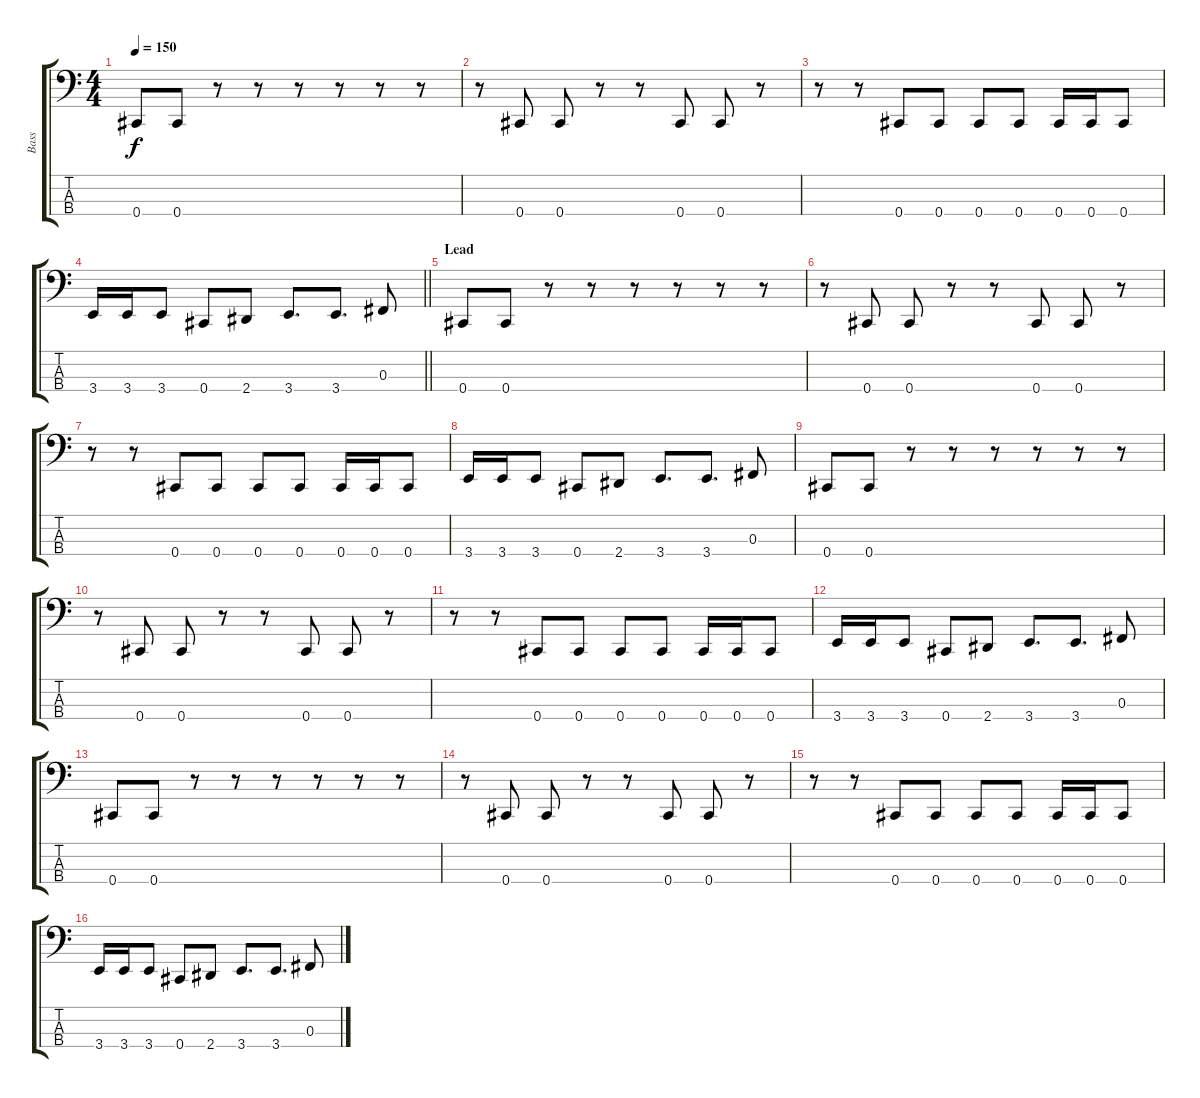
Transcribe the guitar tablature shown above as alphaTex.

\track ("Bass" "Bass") {instrument electricbasspick}
\staff {score tabs}
\tuning (E2 B1 Gb1 Db1) {hide}
\ts (4 4)
\tempo 150
\clef f4
\ks c
0.4.8{dy f} 0.4.8 r.8 r.8 r.8 r.8 r.8 r.8 |
r.8 0.4.8 0.4.8 r.8 r.8 0.4.8 0.4.8 r.8 |
r.8 r.8 0.4.8 0.4.8 0.4.8 0.4.8 0.4.16 0.4.16 0.4.8 |
\barLineRight lightlight
3.4.16 3.4.16 3.4.8 0.4.8 2.4.8 3.4.8{d} 3.4.8{d} 0.3.8 |
\section ("" "Lead")
0.4.8 0.4.8 r.8 r.8 r.8 r.8 r.8 r.8 |
r.8 0.4.8 0.4.8 r.8 r.8 0.4.8 0.4.8 r.8 |
r.8 r.8 0.4.8 0.4.8 0.4.8 0.4.8 0.4.16 0.4.16 0.4.8 |
3.4.16 3.4.16 3.4.8 0.4.8 2.4.8 3.4.8{d} 3.4.8{d} 0.3.8 |
0.4.8 0.4.8 r.8 r.8 r.8 r.8 r.8 r.8 |
r.8 0.4.8 0.4.8 r.8 r.8 0.4.8 0.4.8 r.8 |
r.8 r.8 0.4.8 0.4.8 0.4.8 0.4.8 0.4.16 0.4.16 0.4.8 |
3.4.16 3.4.16 3.4.8 0.4.8 2.4.8 3.4.8{d} 3.4.8{d} 0.3.8 |
0.4.8 0.4.8 r.8 r.8 r.8 r.8 r.8 r.8 |
r.8 0.4.8 0.4.8 r.8 r.8 0.4.8 0.4.8 r.8 |
r.8 r.8 0.4.8 0.4.8 0.4.8 0.4.8 0.4.16 0.4.16 0.4.8 |
3.4.16 3.4.16 3.4.8 0.4.8 2.4.8 3.4.8{d} 3.4.8{d} 0.3.8
